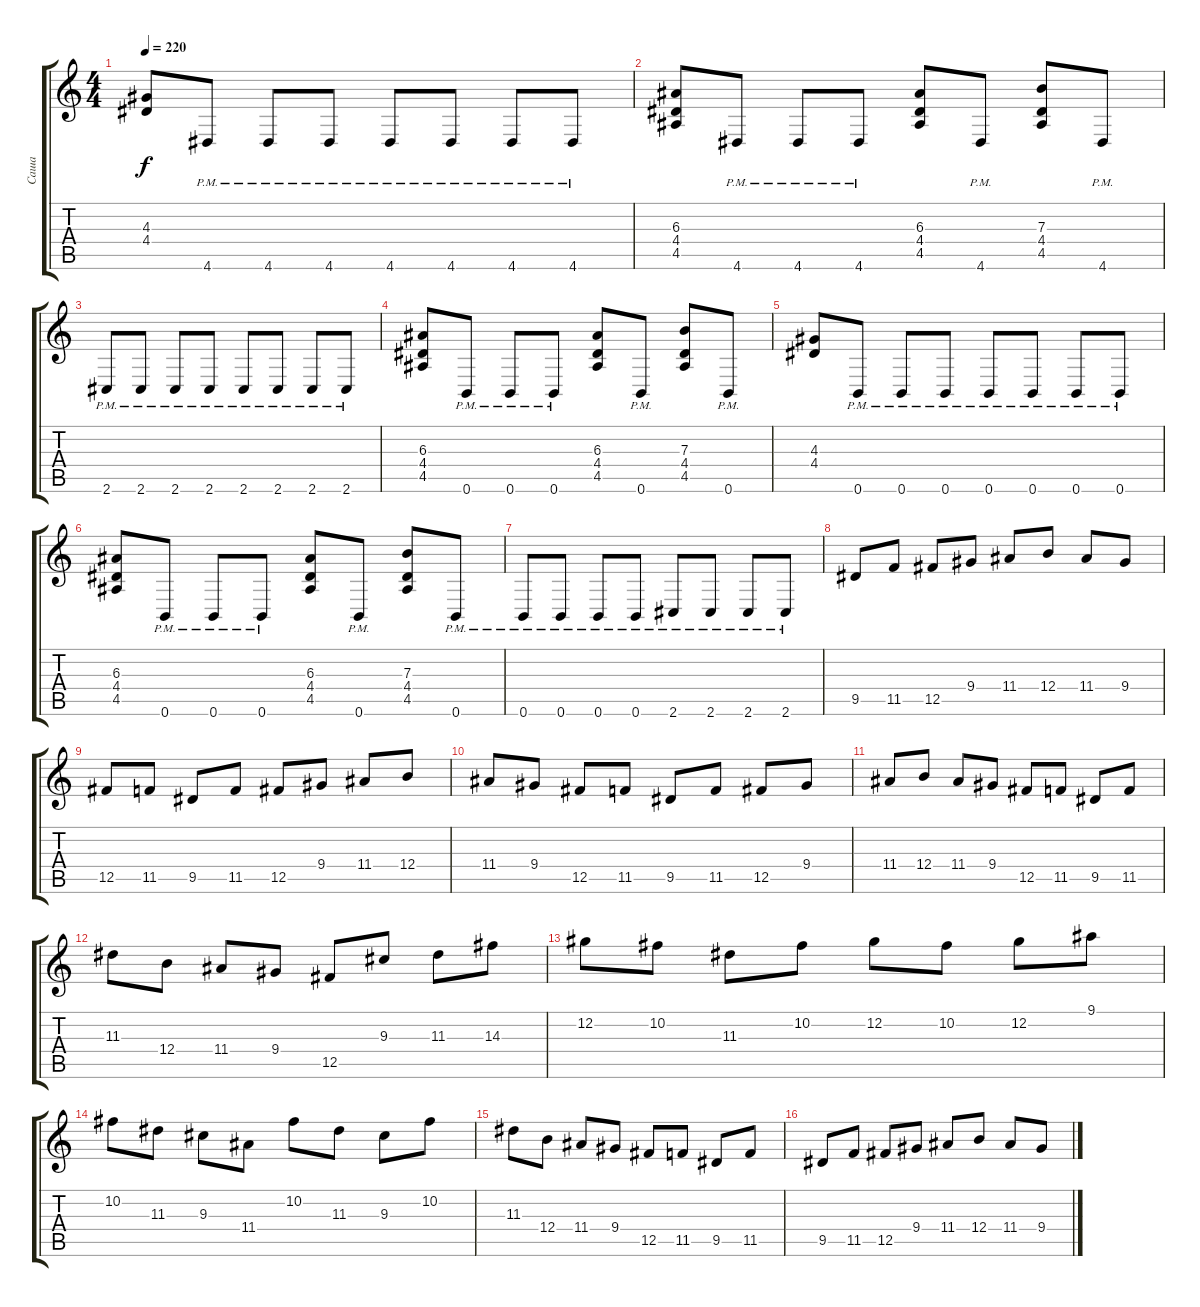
\track ("Саша" "Саша") {instrument distortionguitar}
\staff {score tabs}
\tuning (Db4 Ab3 E3 B2 Gb2 B1) {hide}
\ts (4 4)
\tempo 220
\clef g2
\ks c
(4.3 4.4).8{dy f} 4.6{pm}.8 4.6{pm}.8 4.6{pm}.8 4.6{pm}.8 4.6{pm}.8 4.6{pm}.8 4.6{pm}.8 |
(6.3 4.4 4.5).8 4.6{pm}.8 4.6{pm}.8 4.6{pm}.8 (6.3 4.4 4.5).8 4.6{pm}.8 (7.3 4.4 4.5).8 4.6{pm}.8 |
2.6{pm}.8 2.6{pm}.8 2.6{pm}.8 2.6{pm}.8 2.6{pm}.8 2.6{pm}.8 2.6{pm}.8 2.6{pm}.8 |
(6.3 4.4 4.5).8 0.6{pm}.8 0.6{pm}.8 0.6{pm}.8 (6.3 4.4 4.5).8 0.6{pm}.8 (7.3 4.4 4.5).8 0.6{pm}.8 |
(4.3 4.4).8 0.6{pm}.8 0.6{pm}.8 0.6{pm}.8 0.6{pm}.8 0.6{pm}.8 0.6{pm}.8 0.6{pm}.8 |
(6.3 4.4 4.5).8 0.6{pm}.8 0.6{pm}.8 0.6{pm}.8 (6.3 4.4 4.5).8 0.6{pm}.8 (7.3 4.4 4.5).8 0.6{pm}.8 |
0.6{pm}.8 0.6{pm}.8 0.6{pm}.8 0.6{pm}.8 2.6{pm}.8 2.6{pm}.8 2.6{pm}.8 2.6{pm}.8 |
9.5.8 11.5.8 12.5.8 9.4.8 11.4.8 12.4.8 11.4.8 9.4.8 |
12.5.8 11.5.8 9.5.8 11.5.8 12.5.8 9.4.8 11.4.8 12.4.8 |
11.4.8 9.4.8 12.5.8 11.5.8 9.5.8 11.5.8 12.5.8 9.4.8 |
11.4.8 12.4.8 11.4.8 9.4.8 12.5.8 11.5.8 9.5.8 11.5.8 |
11.3.8 12.4.8 11.4.8 9.4.8 12.5.8 9.3.8 11.3.8 14.3.8 |
12.2.8 10.2.8 11.3.8 10.2.8 12.2.8 10.2.8 12.2.8 9.1.8 |
10.2.8 11.3.8 9.3.8 11.4.8 10.2.8 11.3.8 9.3.8 10.2.8 |
11.3.8 12.4.8 11.4.8 9.4.8 12.5.8 11.5.8 9.5.8 11.5.8 |
9.5.8 11.5.8 12.5.8 9.4.8 11.4.8 12.4.8 11.4.8 9.4.8
